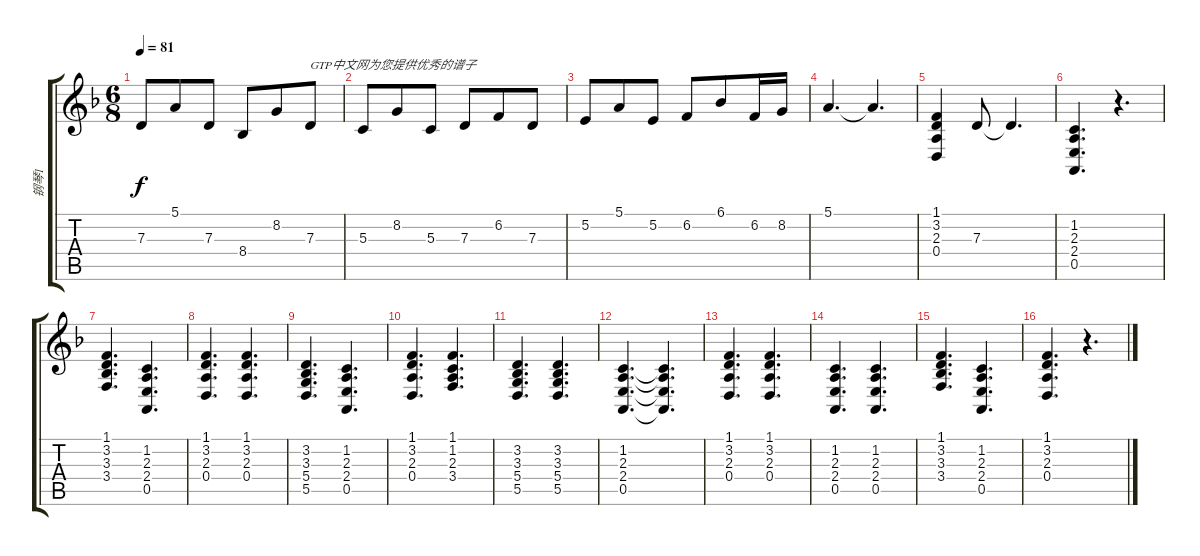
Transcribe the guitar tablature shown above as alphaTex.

\track ("钢琴1" "钢琴1") {instrument electricgrandpiano}
\staff {score tabs}
\tuning (E4 B3 G3 D3 A2 E2) {hide}
\ts (6 8)
\tempo 81
\clef g2
\ks f
7.3.8{dy f} 5.1.8 7.3.8 8.4.8 8.2.8 7.3.8{txt "GTP中文网为您提供优秀的谱子"} |
5.3.8 8.2.8 5.3.8 7.3.8 6.2.8 7.3.8 |
5.2.8 5.1.8 5.2.8 6.2.8 6.1.8 6.2.16 8.2.16 |
5.1.4{d} 5.1{t}.4{d} |
(1.1 3.2 2.3 0.4).4 7.3.8 7.3{t}.4{d} |
(1.2 2.3 2.4 0.5).4{d} r.4{d} |
(1.1 3.2 3.3 3.4).4{d} (1.2 2.3 2.4 0.5).4{d} |
(1.1 3.2 2.3 0.4).4{d} (1.1 3.2 2.3 0.4).4{d} |
(3.2 3.3 5.4 5.5).4{d} (1.2 2.3 2.4 0.5).4{d} |
(1.1 3.2 2.3 0.4).4{d} (1.1 1.2 2.3 3.4).4{d} |
(3.2 3.3 5.4 5.5).4{d} (3.2 3.3 5.4 5.5).4{d} |
(1.2 2.3 2.4 0.5).4{d} (1.2{t} 2.3{t} 2.4{t} 0.5{t}).4{d} |
(1.1 3.2 2.3 0.4).4{d} (1.1 3.2 2.3 0.4).4{d} |
(1.2 2.3 2.4 0.5).4{d} (1.2 2.3 2.4 0.5).4{d} |
(1.1 3.2 3.3 3.4).4{d} (1.2 2.3 2.4 0.5).4{d} |
(1.1 3.2 2.3 0.4).4{d} r.4{d}
